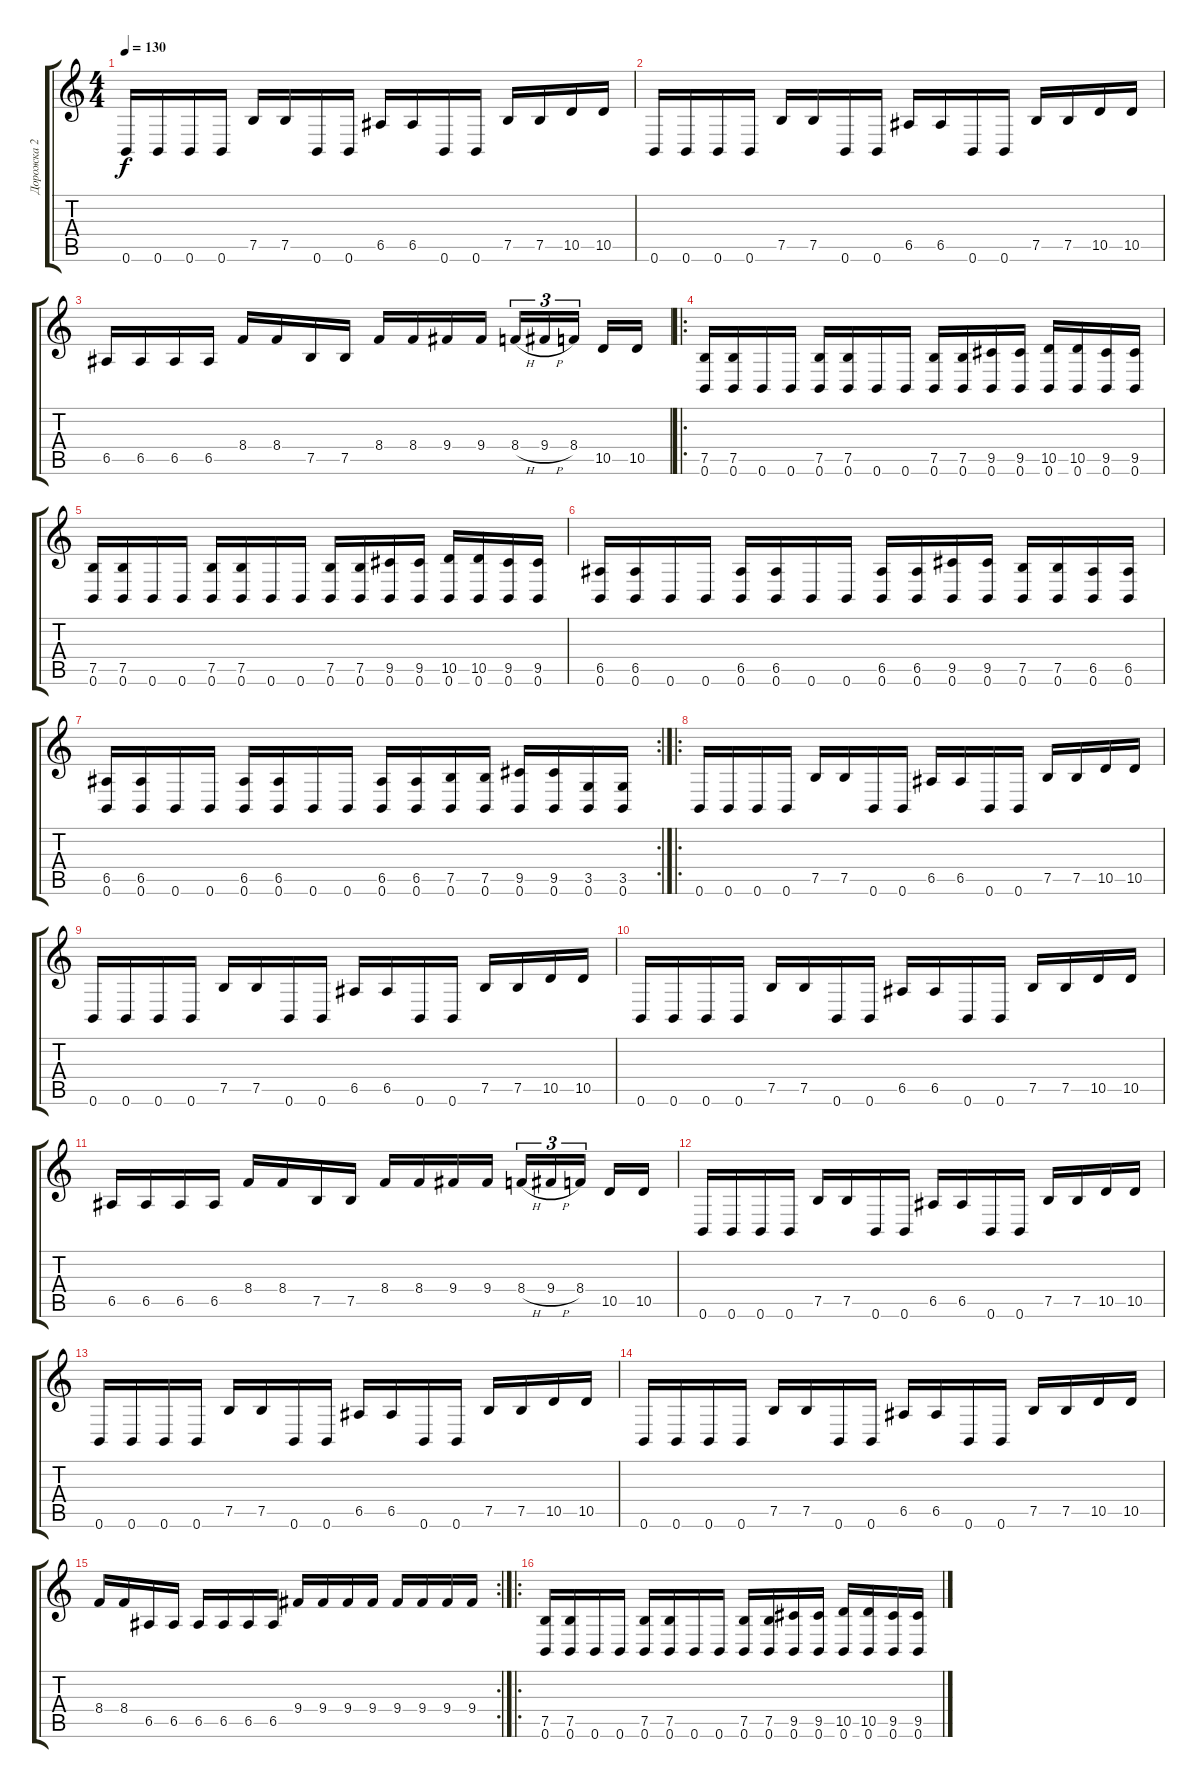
\track ("Дорожка 2" "Дорожка 2") {instrument overdrivenguitar}
\staff {score tabs}
\tuning (B3 Gb3 D3 A2 E2 B1) {hide}
\ts (4 4)
\tempo 130
\clef g2
\ks c
0.6.16{dy f} 0.6.16 0.6.16 0.6.16 7.5.16 7.5.16 0.6.16 0.6.16 6.5.16 6.5.16 0.6.16 0.6.16 7.5.16 7.5.16 10.5.16 10.5.16 |
0.6.16 0.6.16 0.6.16 0.6.16 7.5.16 7.5.16 0.6.16 0.6.16 6.5.16 6.5.16 0.6.16 0.6.16 7.5.16 7.5.16 10.5.16 10.5.16 |
6.5.16 6.5.16 6.5.16 6.5.16 8.4.16 8.4.16 7.5.16 7.5.16 8.4.16 8.4.16 9.4.16 9.4.16 8.4{h}.16{tu (3 2)} 9.4{h}.16{tu (3 2)} 8.4.16{tu (3 2) beam splitsecondary} 10.5.16 10.5.16 |
\ro
(7.5 0.6).16 (7.5 0.6).16 0.6.16 0.6.16 (7.5 0.6).16 (7.5 0.6).16 0.6.16 0.6.16 (7.5 0.6).16 (7.5 0.6).16 (9.5 0.6).16 (9.5 0.6).16 (10.5 0.6).16 (10.5 0.6).16 (9.5 0.6).16 (9.5 0.6).16 |
(7.5 0.6).16 (7.5 0.6).16 0.6.16 0.6.16 (7.5 0.6).16 (7.5 0.6).16 0.6.16 0.6.16 (7.5 0.6).16 (7.5 0.6).16 (9.5 0.6).16 (9.5 0.6).16 (10.5 0.6).16 (10.5 0.6).16 (9.5 0.6).16 (9.5 0.6).16 |
(6.5 0.6).16 (6.5 0.6).16 0.6.16 0.6.16 (6.5 0.6).16 (6.5 0.6).16 0.6.16 0.6.16 (6.5 0.6).16 (6.5 0.6).16 (9.5 0.6).16 (9.5 0.6).16 (7.5 0.6).16 (7.5 0.6).16 (6.5 0.6).16 (6.5 0.6).16 |
\rc 2
(6.5 0.6).16 (6.5 0.6).16 0.6.16 0.6.16 (6.5 0.6).16 (6.5 0.6).16 0.6.16 0.6.16 (6.5 0.6).16 (6.5 0.6).16 (7.5 0.6).16 (7.5 0.6).16 (9.5 0.6).16 (9.5 0.6).16 (3.5 0.6).16 (3.5 0.6).16 |
\ro
0.6.16 0.6.16 0.6.16 0.6.16 7.5.16 7.5.16 0.6.16 0.6.16 6.5.16 6.5.16 0.6.16 0.6.16 7.5.16 7.5.16 10.5.16 10.5.16 |
0.6.16 0.6.16 0.6.16 0.6.16 7.5.16 7.5.16 0.6.16 0.6.16 6.5.16 6.5.16 0.6.16 0.6.16 7.5.16 7.5.16 10.5.16 10.5.16 |
0.6.16 0.6.16 0.6.16 0.6.16 7.5.16 7.5.16 0.6.16 0.6.16 6.5.16 6.5.16 0.6.16 0.6.16 7.5.16 7.5.16 10.5.16 10.5.16 |
6.5.16 6.5.16 6.5.16 6.5.16 8.4.16 8.4.16 7.5.16 7.5.16 8.4.16 8.4.16 9.4.16 9.4.16 8.4{h}.16{tu (3 2)} 9.4{h}.16{tu (3 2)} 8.4.16{tu (3 2) beam splitsecondary} 10.5.16 10.5.16 |
0.6.16 0.6.16 0.6.16 0.6.16 7.5.16 7.5.16 0.6.16 0.6.16 6.5.16 6.5.16 0.6.16 0.6.16 7.5.16 7.5.16 10.5.16 10.5.16 |
0.6.16 0.6.16 0.6.16 0.6.16 7.5.16 7.5.16 0.6.16 0.6.16 6.5.16 6.5.16 0.6.16 0.6.16 7.5.16 7.5.16 10.5.16 10.5.16 |
0.6.16 0.6.16 0.6.16 0.6.16 7.5.16 7.5.16 0.6.16 0.6.16 6.5.16 6.5.16 0.6.16 0.6.16 7.5.16 7.5.16 10.5.16 10.5.16 |
\rc 2
8.4.16 8.4.16 6.5.16 6.5.16 6.5.16 6.5.16 6.5.16 6.5.16 9.4.16 9.4.16 9.4.16 9.4.16 9.4.16 9.4.16 9.4.16 9.4.16 |
\ro
(7.5 0.6).16 (7.5 0.6).16 0.6.16 0.6.16 (7.5 0.6).16 (7.5 0.6).16 0.6.16 0.6.16 (7.5 0.6).16 (7.5 0.6).16 (9.5 0.6).16 (9.5 0.6).16 (10.5 0.6).16 (10.5 0.6).16 (9.5 0.6).16 (9.5 0.6).16
